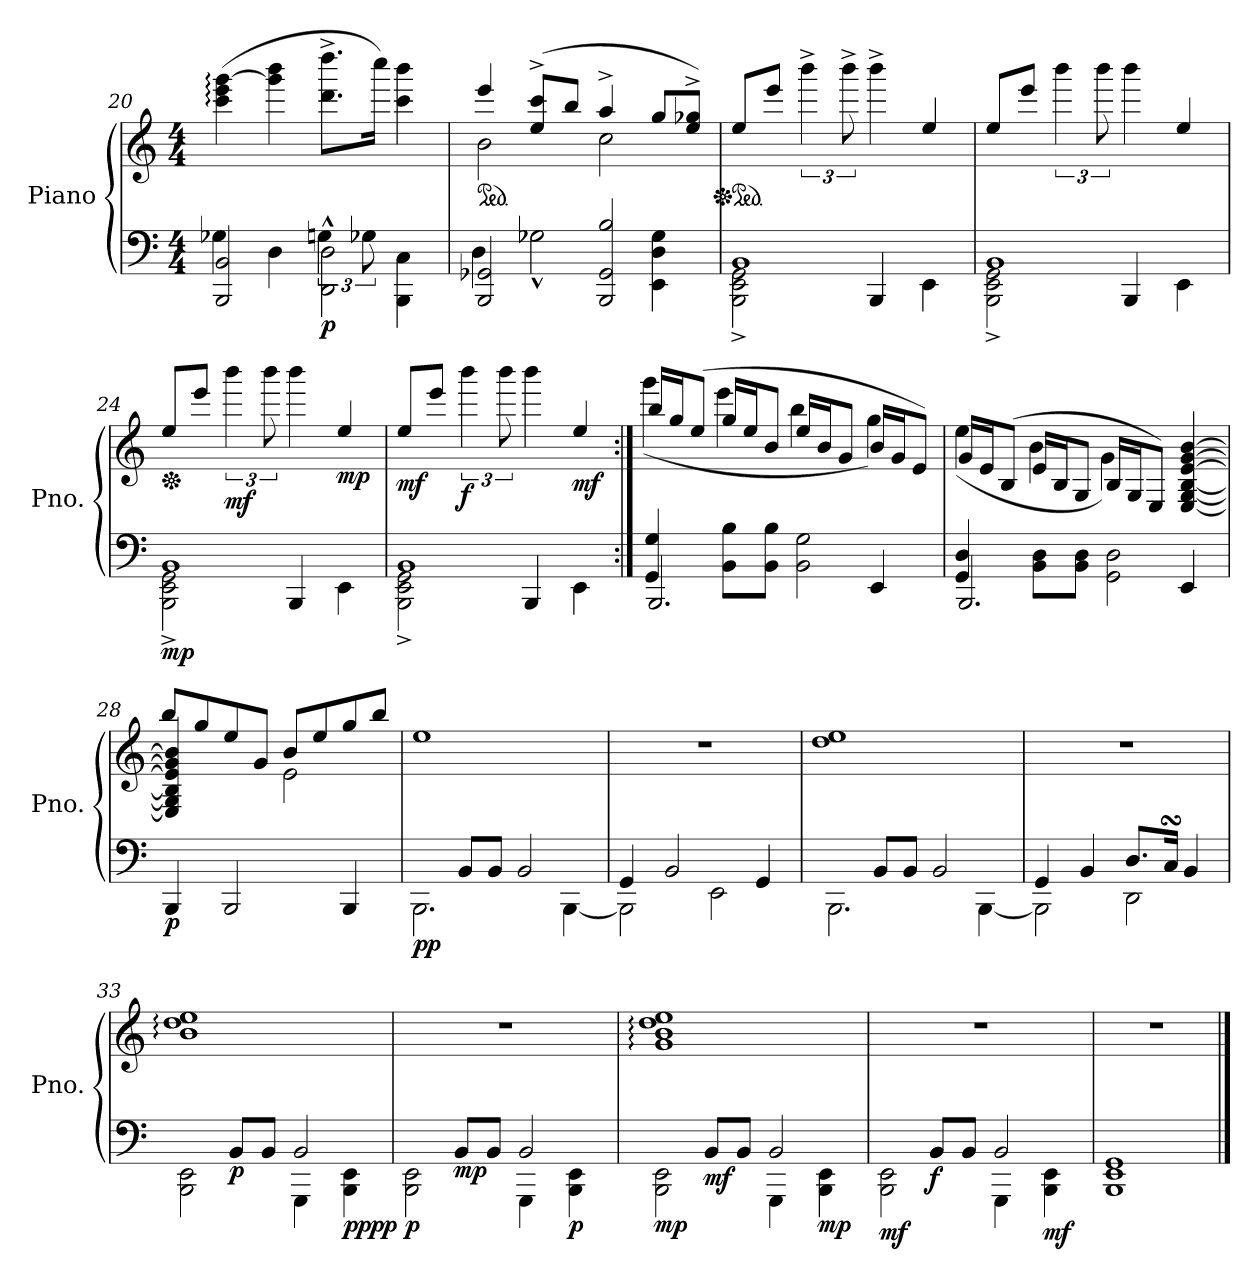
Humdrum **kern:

**kern	**kern	**dynam
*part1	*part1	*part1
*staff2	*staff1	*staff1/2
*I"Piano	*	*
*I'Pno.	*	*
*clefF4	*clefG2	*
*k[]	*k[]	*
*M4/4	*M4/4	*
=20	=20	=20
*^	*	*
2BBB/ 2BB/	4G-X\	(4ccc\: 4eee\: [4ggg\:	.
.	4D\	4ggg\] 4bbb\	.
!	!	!	!LO:DY:b=2
2DD\^^ 2D\^^	6Gn\	8.ddd\^ 8.dddd\^L	p
.	12G-X\	.	.
.	.	16cccc\Jk)	.
.	4BBB\ 4C\	4ccc\ 4bbb\	.
!!LO:PB:g=z
=21	=21	=21	=21
*	*	*ped	*
*	*	*^	*
2BBB/ 2GG-X/	4D\	4eee/	2b\	.
.	2G-X^^\	(8ee/^ 8ccc/^L	.	.
.	.	8bb/J	.	.
2BBB/ 2GG-/ 2B/	.	4aa^/	2cc\	.
.	4EE\ 4D\ 4G-\	8gg/L	.	.
.	.	8ee/^ 8gg-X/^J)	.	.
*	*	*v	*v	*
=22	=22	=22	=22
*	*	*Xped	*
*	*	*ped	*
1BB	2BBB\^ 2EE\^ 2GG\^	8ee/L	.
.	.	8eee/J	.
.	.	6bbb^\	.
.	.	12bbb^\	.
.	4BBB/	4bbb^\	.
.	4EE\	4ee/	.
=23	=23	=23	=23
1BB	2BBB\^ 2EE\^ 2GG\^	8ee/L	.
.	.	8eee/J	.
.	.	6bbb\	.
.	.	12bbb\	.
.	4BBB/	4bbb\	.
.	4EE\	4ee/	.
=24	=24	=24	=24
*	*	*Xped	*
!	!	!	!LO:DY:b=2
1BB	2BBB\^ 2EE\^ 2GG\^	8ee/L	mp
.	.	8eee/J	.
!	!	!	!LO:DY:b
.	.	6bbb\	mf
.	.	12bbb\	.
.	4BBB/	4bbb\	.
!	!	!	!LO:DY:b
.	4EE\	4ee/	mp
=25	=25	=25	=25
!	!	!	!LO:DY:b
1BB	2BBB\^ 2EE\^ 2GG\^	8ee/L	mf
.	.	8eee/J	.
!	!	!	!LO:DY:b
.	.	6bbb\	f
.	.	12bbb\	.
.	4BBB/	4bbb\	.
!	!	!	!LO:DY:b
.	4EE\	4ee/	mf
!!LO:LB:g=z
=26:|!	=26:|!	=26:|!	=26:|!
*	*	*^	*
2.BBB/	4GG/ 4G/	16bb/LL	(>4ggg\	.
.	.	16gg/J	.	.
.	.	(8ee/J	.	.
.	8BB\ 8B\L	16gg/LL	4eee\	.
.	.	16ee/J	.	.
.	8BB\ 8B\J	8b/J	.	.
.	2BB\ 2G\	16ee/LL	4bb\	.
.	.	16b/J	.	.
.	.	8g/J	.	.
4EE/	.	16b/LL	4gg\)	.
.	.	16g/J	.	.
.	.	8e/J)	.	.
=27	=27	=27	=27	=27
2.BBB/	4GG/ 4D/	16g/LL	(>4ee\	.
.	.	16e/J	.	.
.	.	(8B/J	.	.
.	8BB\ 8D\L	16e/LL	4b\	.
.	.	16B/J	.	.
.	8BB\ 8D\J	8G/J	.	.
.	2GG\ 2D\	16B/LL	4g\)	.
.	.	16G/J	.	.
.	.	8E/J)	.	.
4EE/	.	[4E/ [4G/ [4B/ [4e/ [4g/ [4b/	4ryy	.
*v	*v	*	*	*
=28	=28	=28	=28
!	!	!	!LO:DY:b=2
4BBB/	4E/] 4G/] 4B/] 4e/] 4g/] 4b/]	8bb/L	p
.	.	8gg/	.
2BBB/	4ryy	8ee/	.
.	.	8g/J	.
.	8b/L	2e\	.
.	(8ee/	.	.
4BBB/	8gg/	.	.
.	8bb/J	.	.
*	*v	*v	*
=29	=29	=29
*^	*	*
!	!	!	!LO:DY:b=2
4ryy	2.BBB\	1ee	pp
8BB/L	.	.	.
8BB/J	.	.	.
2BB/	.	.	.
.	[4BBB\	.	.
!!LO:LB:g=z
=30	=30	=30	=30
4GG/	2BBB\]	1r	.
2BB/	.	.	.
.	2EE\	.	.
4GG/	.	.	.
=31	=31	=31	=31
4ryy	2.BBB\	1dd 1ee	.
8BB/L	.	.	.
8BB/J	.	.	.
2BB/	.	.	.
.	[4BBB\	.	.
=32	=32	=32	=32
4GG/	2BBB\]	1r	.
4BB/	.	.	.
8.D/L	2DD\	.	.
16CsSSs/Jk	.	.	.
4BB/	.	.	.
=33	=33	=33	=33
4ryy	2BBB\ 2EE\	1b: 1dd: 1ee:	.
!	!	!	!LO:DY:b=2
8BB/L	.	.	p
8BB/J	.	.	.
2BB/	4GGG\	.	.
!	!	!	!LO:DY:b=2
!	!	!	!LO:DY:n=1:b=2
.	4BBB\ 4EE\	.	pp pp
=34	=34	=34	=34
!	!	!	!LO:DY:b=2
4ryy	2BBB\ 2EE\	1r	p
!	!	!	!LO:DY:b=2
8BB/L	.	.	mp
8BB/J	.	.	.
2BB/	4GGG\	.	.
!	!	!	!LO:DY:b=2
.	4BBB\ 4EE\	.	p
=35	=35	=35	=35
!	!	!	!LO:DY:b=2
4ryy	2BBB\ 2EE\	1g: 1b: 1dd: 1ee:	mp
!	!	!	!LO:DY:b=2
8BB/L	.	.	mf
8BB/J	.	.	.
2BB/	4GGG\	.	.
!	!	!	!LO:DY:b=2
.	4BBB\ 4EE\	.	mp
!!LO:LB:g=z
=36	=36	=36	=36
!	!	!	!LO:DY:b=2
4ryy	2BBB\ 2EE\	1r	mf
!	!	!	!LO:DY:b=2
8BB/L	.	.	f
8BB/J	.	.	.
2BB/	4GGG\	.	.
!	!	!	!LO:DY:b=2
.	4BBB\ 4EE\	.	mf
*v	*v	*	*
=37	=37	=37
1BBB 1EE 1GG	1r	.
==	==	==
*-	*-	*-
